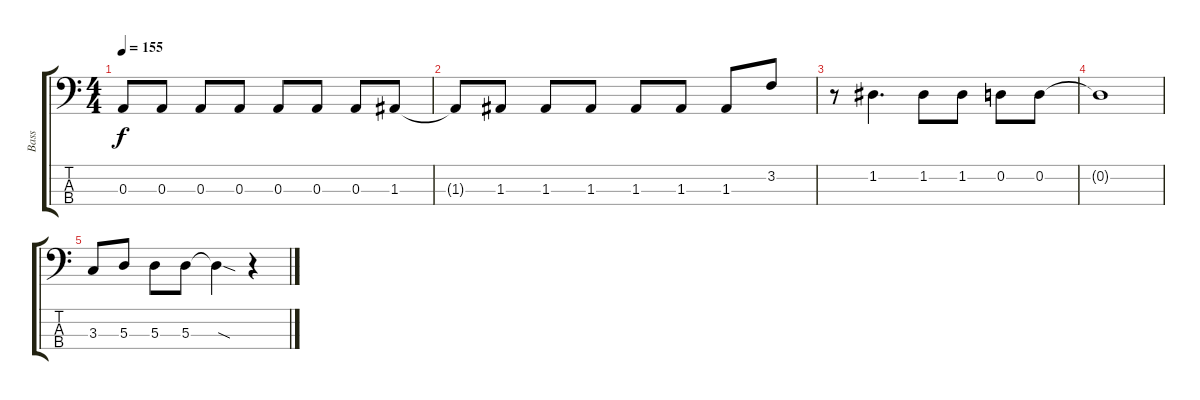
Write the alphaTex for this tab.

\track ("Bass" "Bass") {instrument electricbasspick}
\staff {score tabs}
\tuning (G2 D2 A1 E1) {hide}
\ts (4 4)
\tempo 155
\clef f4
\ks c
0.3{t}.8{dy f} 0.3.8 0.3.8 0.3.8 0.3.8 0.3.8 0.3.8 1.3.8 |
1.3{t}.8 1.3.8 1.3.8 1.3.8 1.3.8 1.3.8 1.3.8 3.2.8 |
r.8 1.2.4{d} 1.2.8 1.2.8 0.2.8 0.2.8 |
0.2{t}.1 |
3.3.8 5.3.8 5.3.8 5.3.8 5.3{sod t}.4 r.4
